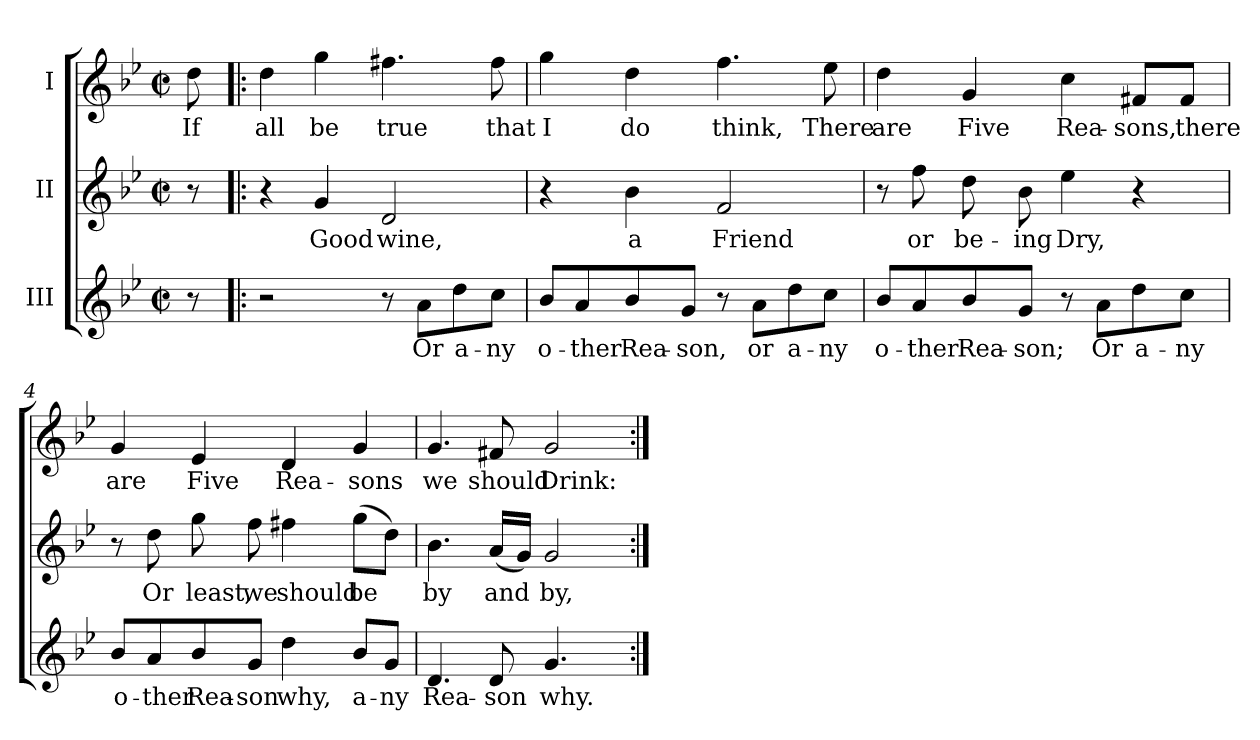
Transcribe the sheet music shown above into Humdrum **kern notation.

**kern	**text	**kern	**text	**kern	**text
*part3	*part3	*part2	*part2	*part1	*part1
*staff3	*staff3	*staff2	*staff2	*staff1	*staff1
*I"III	*	*I"II	*	*I"I	*
*	*	*clefG2	*	*clefG2	*
*k[b-e-]	*	*k[b-e-]	*	*k[b-e-]	*
*B-:	*	*B-:	*	*B-:	*
*M2/2	*	*M2/2	*	*M2/2	*
*met(c|)	*	*met(c|)	*	*met(c|)	*
=	=	=	=	=	=
8r	.	8r	.	8dd\	If
=1!|:	=1!|:	=1!|:	=1!|:	=1!|:	=1!|:
2r	.	4r	.	4dd\	all
.	.	4g/	Good	4gg\	be
8r	.	2d/	wine,	4.ff#X\	true
8a/L	Or	.	.	.	.
8dd\	a-	.	.	.	.
8cc\J	-ny	.	.	8ff#\	that
=2	=2	=2	=2	=2	=2
8b-\L	o-	4r	.	4gg\	I
8a/	-ther	.	.	.	.
8b-\	Rea-	4b-\	a	4dd\	do
8g/J	-son,	.	.	.	.
8r	.	2f/	Friend	4.ff\	think,
8a/L	or	.	.	.	.
8dd\	a-	.	.	.	.
8cc\J	-ny	.	.	8ee-\	There
!!LO:LB:g=z
=3	=3	=3	=3	=3	=3
8b-\L	o-	8r	.	4dd\	are
8a/	-ther	8ff\	or	.	.
8b-\	Rea-	8dd\	be-	4g/	Five
8g/J	-son;	8b-\	-ing	.	.
8r	.	4ee-\	Dry,	4cc\	Rea-
8a/L	Or	.	.	.	.
8dd\	a-	4r	.	8f#X/L	-sons,
8cc\J	-ny	.	.	8f#/J	there
=4	=4	=4	=4	=4	=4
8b-\L	o-	8r	.	4g/	are
8a/	-ther	8dd\	Or	.	.
8b-\	Rea-	8gg\	least,	4e-/	Five
8g/J	-son	8ff\	we	.	.
4dd\	why,	4ff#X\	should	4d/	Rea-
8b-\L	a-	(8gg\L	be	4g/	-sons
8g/J	-ny	8dd\J)	.	.	.
=5	=5	=5	=5	=5	=5
4.d/	Rea-	4.b-\	by	4.g/	we
8d/	-son	(16a/LL	and	8f#X/	should
.	.	16g/JJ)	.	.	.
4.g/	why.	2g/	by,	2g/	Drink:
8ryy	.	.	.	.	.
=:|!	=:|!	=:|!	=:|!	=:|!	=:|!
*-	*-	*-	*-	*-	*-
